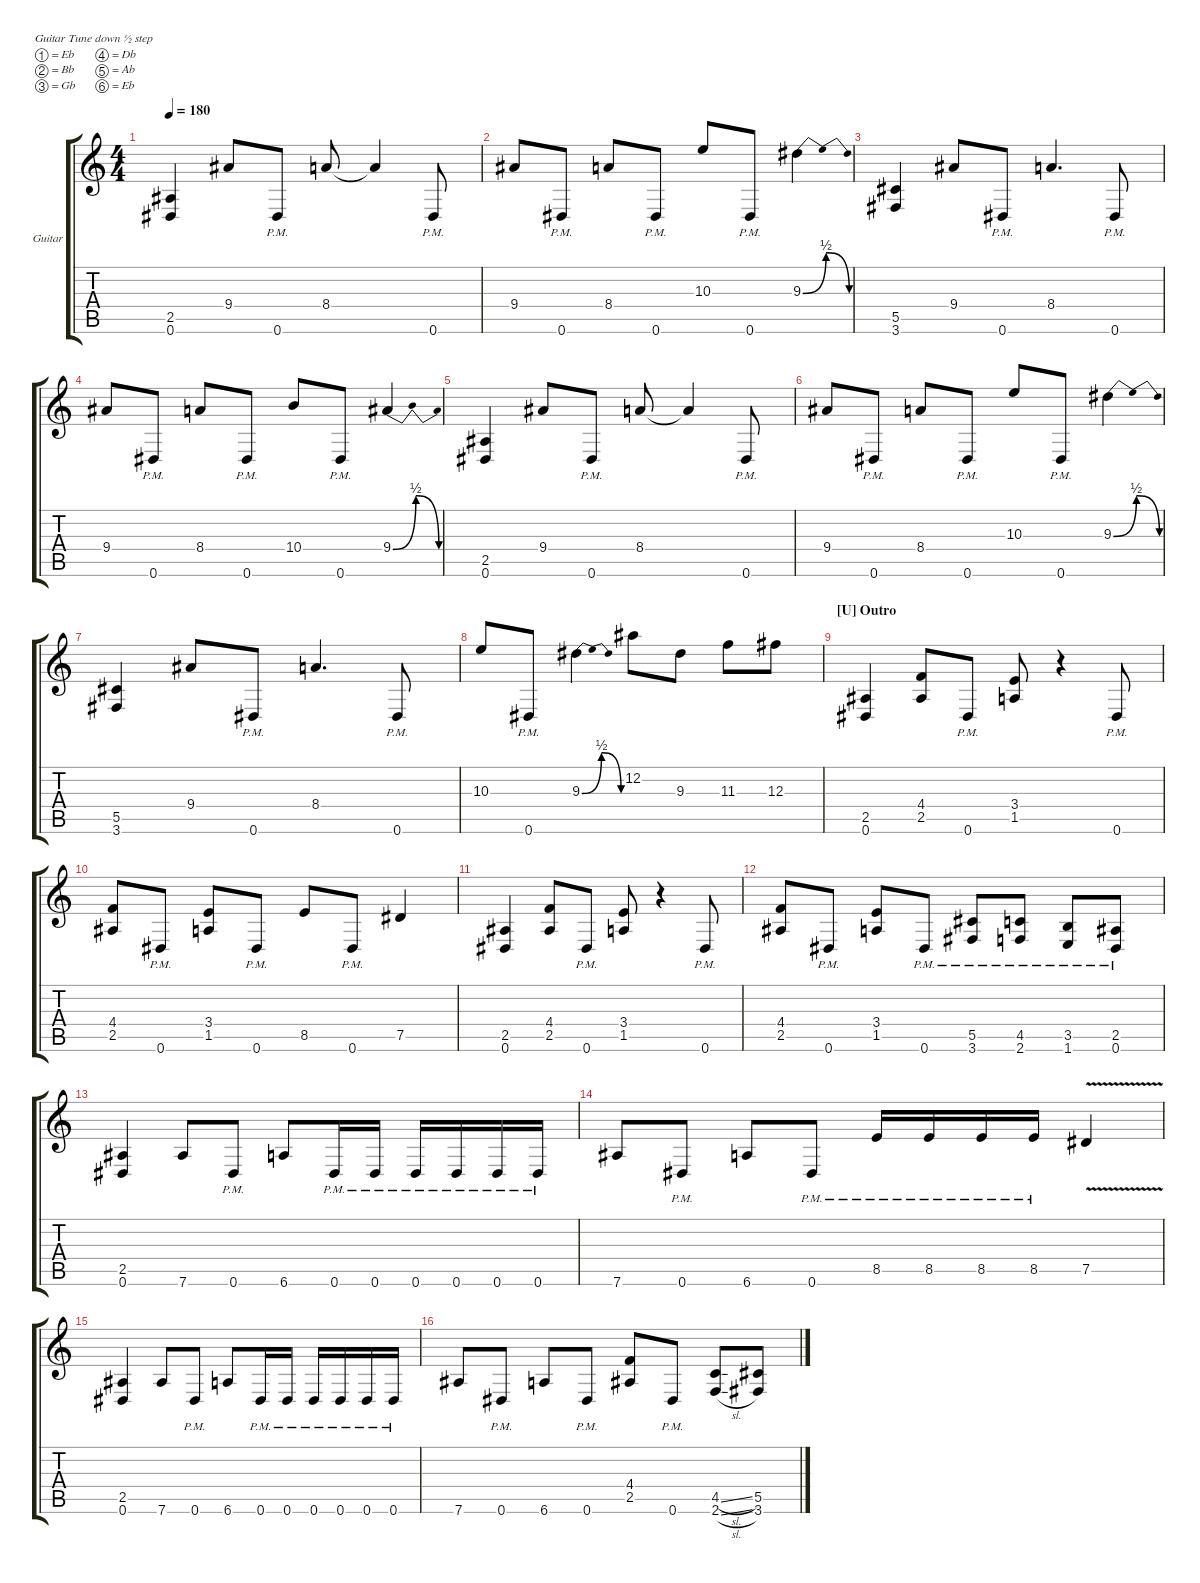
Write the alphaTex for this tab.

\hideDynamics
\bracketExtendMode groupsimilarinstruments
\firstSystemTrackNameOrientation horizontal
\otherSystemsTrackNameOrientation horizontal
\track ("Davish G. Àlvarez - Guitar" "Guitar") {instrument overdrivenguitar}
\staff {score tabs}
\tuning (Eb4 Bb3 Gb3 Db3 Ab2 Eb2)
\ts (4 4)
\tempo 180
\clef g2
\ks c
(2.5 0.6).4{dy f} 9.4.8 0.6{pm}.8 8.4.8 8.4{t}.4 0.6{pm}.8 |
9.4.8 0.6{pm}.8 8.4.8 0.6{pm}.8 10.3.8 0.6{pm}.8 9.3{be (bendrelease 0 0 9.6 2 20.4 2 30 0)}.4 |
(5.5 3.6).4 9.4.8 0.6{pm}.8 8.4.4{d} 0.6{pm}.8 |
9.4.8 0.6{pm}.8 8.4.8 0.6{pm}.8 10.4.8 0.6{pm}.8 9.4{be (bendrelease 0 0 10.799999999999999 2 20.4 2 30 0)}.4 |
(2.5 0.6).4 9.4.8 0.6{pm}.8 8.4.8 8.4{t}.4 0.6{pm}.8 |
9.4.8 0.6{pm}.8 8.4.8 0.6{pm}.8 10.3.8 0.6{pm}.8 9.3{be (bendrelease 0 0 10.2 2 20.4 2 30 0)}.4 |
(5.5 3.6).4 9.4.8 0.6{pm}.8 8.4.4{d} 0.6{pm}.8 |
10.3.8 0.6{pm}.8 9.3{be (bendrelease 0 0 9.6 2 20.4 2 30 0)}.4 12.2.8 9.3.8 11.3.8 12.3.8 |
\section ("U" "Outro")
(2.5 0.6).4 (4.4 2.5).8 0.6{pm}.8 (3.4 1.5).8 r.4 0.6{pm}.8 |
(4.4 2.5).8 0.6{pm}.8 (3.4 1.5).8 0.6{pm}.8 8.5.8 0.6{pm}.8 7.5.4 |
(2.5 0.6).4 (4.4 2.5).8 0.6{pm}.8 (3.4 1.5).8 r.4 0.6{pm}.8 |
(4.4 2.5).8 0.6{pm}.8 (3.4 1.5).8 0.6{pm}.8 (5.5{pm} 3.6{pm}).8 (4.5{pm} 2.6).8 (3.5{pm} 1.6{pm}).8 (2.5{pm} 0.6{pm}).8 |
\scale
0.514518 (2.5 0.6).4 7.6.8 0.6{pm}.8 6.6.8 0.6{pm}.16 0.6{pm}.16 0.6{pm}.16 0.6{pm}.16 0.6{pm}.16 0.6{pm}.16 |
\scale
0.485294 7.6.8 0.6{pm}.8 6.6.8 0.6{pm}.8 8.5{pm}.16 8.5{pm}.16 8.5{pm}.16 8.5{pm}.16 7.5{v}.4 |
\scale
0.512433 (2.5 0.6).4 7.6.8 0.6{pm}.8 6.6.8 0.6{pm}.16 0.6{pm}.16 0.6{pm}.16 0.6{pm}.16 0.6{pm}.16 0.6{pm}.16 |
\scale
0.48758 7.6.8 0.6{pm}.8 6.6.8 0.6{pm}.8 (4.4 2.5).8 0.6{pm}.8 (4.5{sl} 2.6{sl}).8 (5.5 3.6).8
